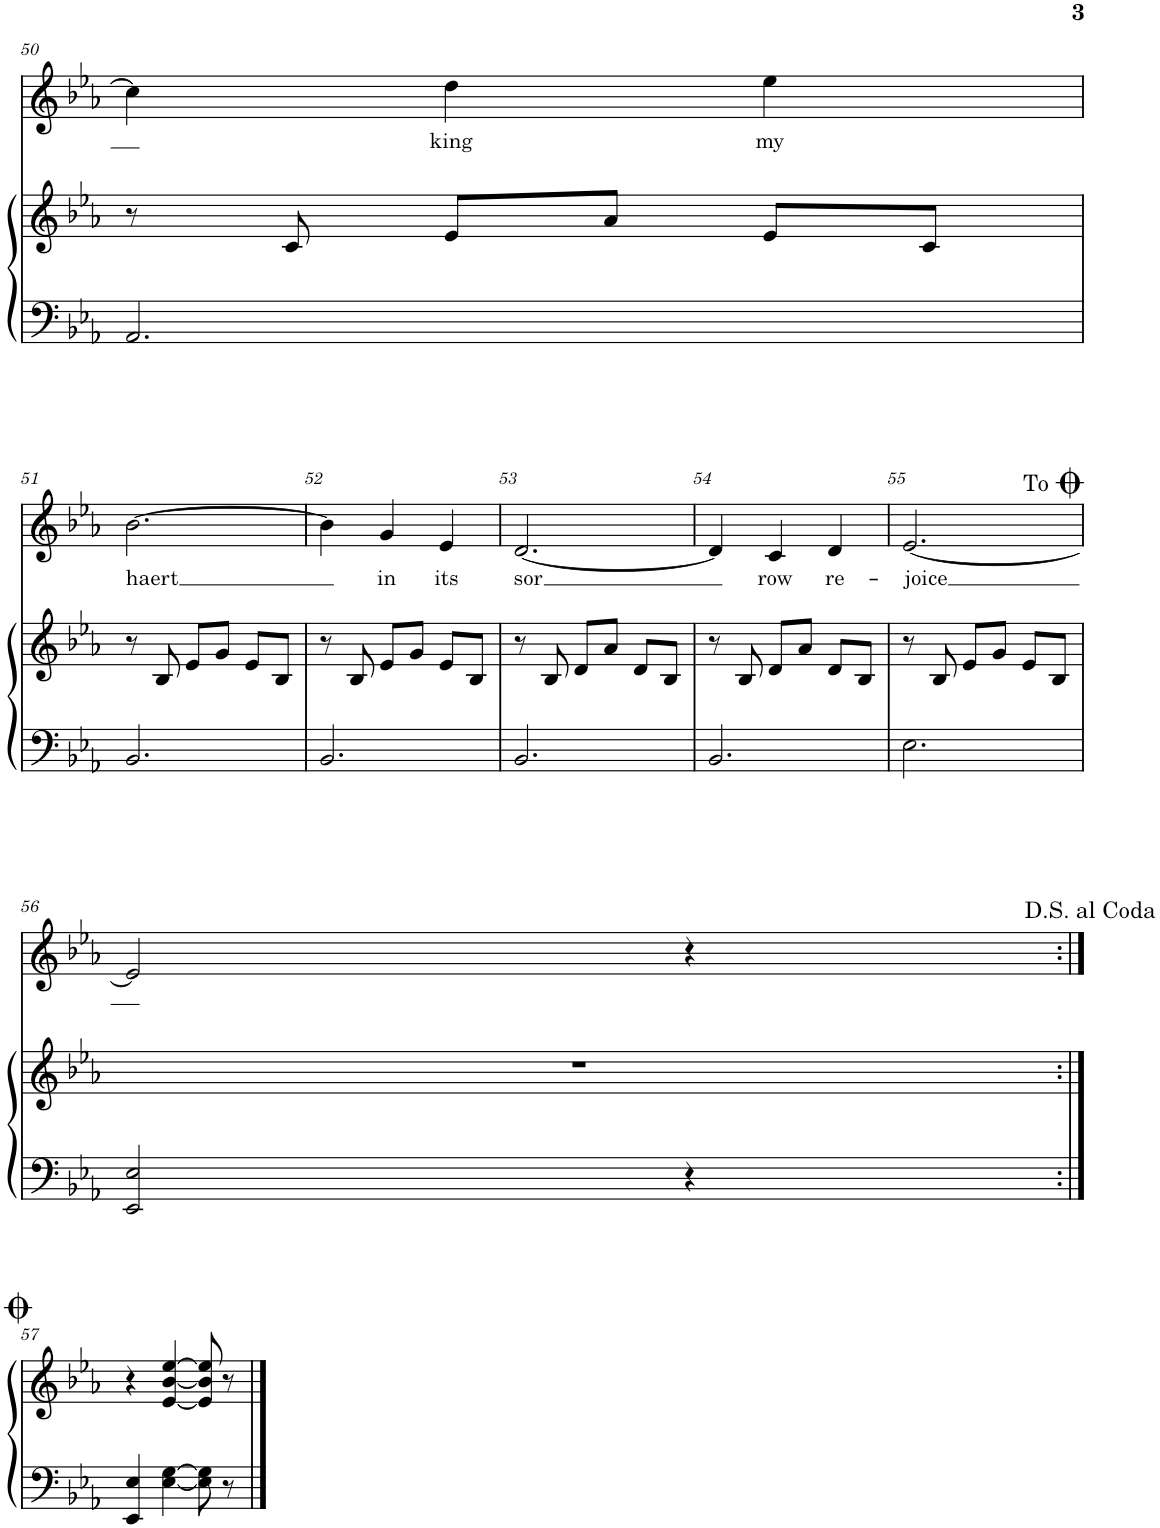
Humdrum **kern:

**kern	**kern	**kern	**text
*part2	*part2	*part1	*part1
*staff3	*staff2	*staff1	*staff1
*I"Piano	*	*I"Sopraan	*
*I'Pno	*	*	*
!!LO:PB:g=z
*clefF4	*clefG2	*clefG2	*
*k[b-e-a-]	*k[b-e-a-]	*k[b-e-a-]	*
*M3/4	*M3/4	*M3/4	*
=50	=50	=50	=50
2.AA-/	8r	4cc\]	.
.	8c/	.	.
!	!	!	!LO:LY:b
.	8e-/L	4dd\	king
.	8a-/J	.	.
!	!	!	!LO:LY:b
.	8e-/L	4ee-\	my
.	8c/J	.	.
!!LO:LB:g=z
=51	=51	=51	=51
!	!	!	!LO:LY:b
2.BB-/	8r	[2.b-\	haert
.	8B-/	.	.
.	8e-/L	.	.
.	8g/J	.	.
.	8e-/L	.	.
.	8B-/J	.	.
=52	=52	=52	=52
2.BB-/	8r	4b-\]	.
.	8B-/	.	.
!	!	!	!LO:LY:b
.	8e-/L	4g/	in
.	8g/J	.	.
!	!	!	!LO:LY:b
.	8e-/L	4e-/	its
.	8B-/J	.	.
=53	=53	=53	=53
!	!	!	!LO:LY:b
2.BB-/	8r	[2.d/	sor
.	8B-/	.	.
.	8d/L	.	.
.	8a-/J	.	.
.	8d/L	.	.
.	8B-/J	.	.
=54	=54	=54	=54
2.BB-/	8r	4d/]	.
.	8B-/	.	.
!	!	!	!LO:LY:b
.	8d/L	4c/	row
.	8a-/J	.	.
!	!	!	!LO:LY:b
.	8d/L	4d/	re-
.	8B-/J	.	.
=55	=55	=55	=55
!	!	!	!LO:LY:b
2.E-\	8r	[2.e-/	-joice
.	8B-/	.	.
.	8e-/L	.	.
.	8g/J	.	.
.	8e-/L	.	.
.	8B-/J	.	.
!	!	!LO:TX:a:t=To <font size="20"/>	!
!!LO:LB:g=z
=56	=56	=56	=56
2EE-/ 2E-/	2.r	2e-/]	.
4r	.	4r	.
!!LO:LB:g=z
=57:|!	=57:|!	=57:|!	=57:|!
4EE-/ 4E-/	4r	2.r	.
[4E-\ [4G\	[4e-/ [4b-/ [4ee-/	.	.
8E-\] 8G\]	8e-/] 8b-/] 8ee-/]	.	.
8r	8r	.	.
==	==	==	==
*-	*-	*-	*-
